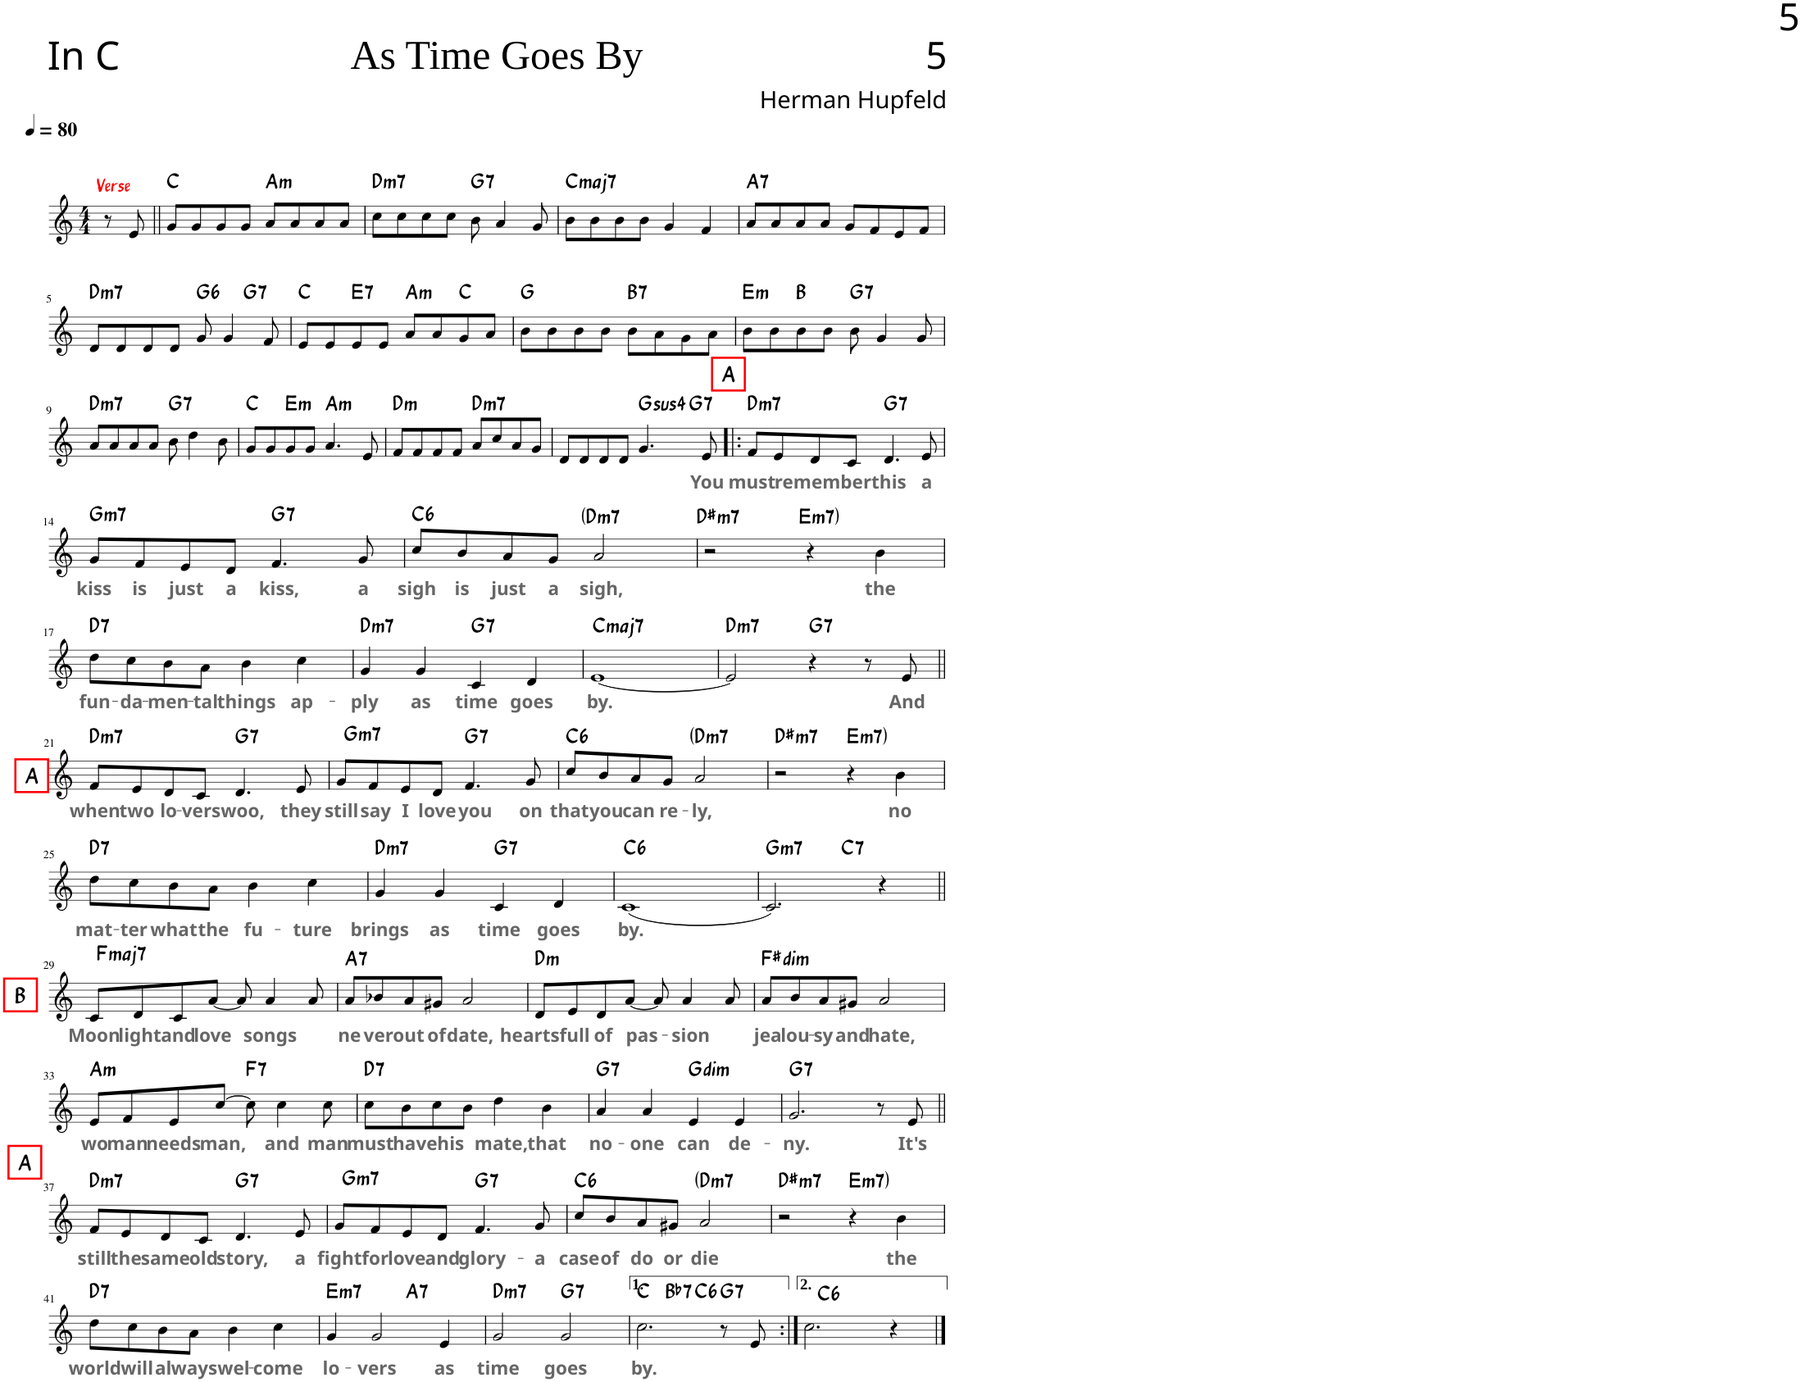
**kern	**text	**harte
*part1	*part1	*part1
*staff1	*staff1	*
*I"Voice	*	*
*I'V	*	*
*clefG2	*	*
*k[]	*	*
*M4/4	*	*
*MM80	*	*
=	=	=
!LO:TX:a:color=#FF0000:t=Verse	!	!
8r	.	.
8e/	.	.
=1||	=1||	=1||
8g/L	.	C:maj
8g/	.	.
8g/	.	.
8g/J	.	.
!	!	!LO:H:kt=m
8a/L	.	A:min
8a/	.	.
8a/	.	.
8a/J	.	.
=2	=2	=2
!	!	!LO:H:kt=m7
8cc\L	.	D:min7
8cc\	.	.
8cc\	.	.
8cc\J	.	.
!	!	!LO:H:kt=7
8b\	.	G:7
4a/	.	.
8g/	.	.
=3	=3	=3
!	!	!LO:H:kt=maj7
8b\L	.	C:maj7
8b\	.	.
8b\	.	.
8b\J	.	.
4g/	.	.
4f/	.	.
=4	=4	=4
!	!	!LO:H:kt=7
8a/L	.	A:7
8a/	.	.
8a/	.	.
8a/J	.	.
8g/L	.	.
8f/	.	.
8e/	.	.
8f/J	.	.
!!LO:LB:g=z
=5	=5	=5
!	!	!LO:H:kt=m7
*^	*	*
8d/L	2.ryy	.	D:min7
8d/	.	.	.
8d/	.	.	.
8d/J	.	.	.
!	!	!	!LO:H:kt=6
8g/	.	.	G:maj6
4g/	.	.	.
!	!	!	!LO:H:kt=7
.	4ryy	.	G:7
8f/	.	.	.
*v	*v	*	*
=6	=6	=6
8e/L	.	C:maj
8e/	.	.
!	!	!LO:H:kt=7
8e/	.	E:7
8e/J	.	.
!	!	!LO:H:kt=m
8a/L	.	A:min
8a/	.	.
8g/	.	C:maj
8a/J	.	.
=7	=7	=7
8b\L	.	G:maj
8b\	.	.
8b\	.	.
8b\J	.	.
!	!	!LO:H:kt=7
8b\L	.	B:7
8a\	.	.
8g\	.	.
8a\J	.	.
=8	=8	=8
!	!	!LO:H:kt=m
8b\L	.	E:min
8b\	.	.
8b\	.	B:maj
8b\J	.	.
!	!	!LO:H:kt=7
8b\	.	G:7
4g/	.	.
8g/	.	.
!!LO:LB:g=z
=9	=9	=9
!	!	!LO:H:kt=m7
8a/L	.	D:min7
8a/	.	.
8a/	.	.
8a/J	.	.
!	!	!LO:H:kt=7
8b\	.	G:7
4dd\	.	.
8b\	.	.
=10	=10	=10
8g/L	.	C:maj
8g/	.	.
!	!	!LO:H:kt=m
8g/	.	E:min
8g/J	.	.
!	!	!LO:H:kt=m
4.a/	.	A:min
8e/	.	.
=11	=11	=11
!	!	!LO:H:kt=m
8f/L	.	D:min
8f/	.	.
8f/	.	.
8f/J	.	.
!	!	!LO:H:kt=m7
8a/L	.	D:min7
8cc/	.	.
8a/	.	.
8g/J	.	.
=12	=12	=12
*^	*	*
8d/L	2.ryy	.	.
8d/	.	.	.
8d/	.	.	.
8d/J	.	.	.
!	!	!	!LO:H:kt=4
4.g/	.	.	G:sus4
!	!	!	!LO:H:kt=7
.	4ryy	.	G:7
!	!	!LO:LY:b:color=#666666	!
8e/	.	You	.
=13!|:	=13!|:	=13!|:	=13!|:
!LO:TX:a:B:t=A	!	!	!
!	!	!LO:LY:b:color=#666666	!LO:H:kt=m7
*v	*v	*	*
8f/L	must	D:min7
!	!LO:LY:b:color=#666666	!
8e/	remember-	.
8d/	.	.
8c/J	.	.
!	!LO:LY:b:color=#666666	!LO:H:kt=7
4.d/	this	G:7
!	!LO:LY:b:color=#666666	!
8e/	a	.
!!LO:LB:g=z
=14	=14	=14
!	!LO:LY:b:color=#666666	!LO:H:kt=m7
8g/L	kiss	G:min7
!	!LO:LY:b:color=#666666	!
8f/	is	.
!	!LO:LY:b:color=#666666	!
8e/	just	.
!	!LO:LY:b:color=#666666	!
8d/J	a	.
!	!LO:LY:b:color=#666666	!LO:H:kt=7
4.f/	kiss,	G:7
!	!LO:LY:b:color=#666666	!
8g/	a	.
=15	=15	=15
!	!LO:LY:b:color=#666666	!LO:H:kt=6
8cc/L	sigh	C:maj6
!	!LO:LY:b:color=#666666	!
8b/	is	.
!	!LO:LY:b:color=#666666	!
8a/	just	.
!	!LO:LY:b:color=#666666	!
8g/J	a	.
!	!LO:LY:b:color=#666666	!LO:H:kt=m7
2a/	sigh,	D:min7
=16	=16	=16
!	!	!LO:H:kt=m7
2r	.	D#:min7
!	!	!LO:H:kt=m7
4r	.	E:min7
!	!LO:LY:b:color=#666666	!
4b\	the	.
!!LO:LB:g=z
=17	=17	=17
!	!LO:LY:b:color=#666666	!LO:H:kt=7
8dd\L	fun-	D:7
!	!LO:LY:b:color=#666666	!
8cc\	-da-	.
!	!LO:LY:b:color=#666666	!
8b\	-men-	.
!	!LO:LY:b:color=#666666	!
8a\J	-tal	.
!	!LO:LY:b:color=#666666	!
4b\	things	.
!	!LO:LY:b:color=#666666	!
4cc\	ap-	.
=18	=18	=18
!	!LO:LY:b:color=#666666	!LO:H:kt=m7
4g/	-ply	D:min7
!	!LO:LY:b:color=#666666	!
4g/	as	.
!	!LO:LY:b:color=#666666	!LO:H:kt=7
4c/	time	G:7
!	!LO:LY:b:color=#666666	!
4d/	goes	.
=19	=19	=19
!	!LO:LY:b:color=#666666	!LO:H:kt=maj7
[1e	by.	C:maj7
=20	=20	=20
!	!	!LO:H:kt=m7
2e/]	.	D:min7
!	!	!LO:H:kt=7
4r	.	G:7
8r	.	.
!	!LO:LY:b:color=#666666	!
8e/	And	.
!!LO:LB:g=z
=21||	=21||	=21||
!LO:TX:a:B:t=A	!	!
!	!LO:LY:b:color=#666666	!LO:H:kt=m7
8f/L	when	D:min7
!	!LO:LY:b:color=#666666	!
8e/	two	.
!	!LO:LY:b:color=#666666	!
8d/	lo-	.
!	!LO:LY:b:color=#666666	!
8c/J	-vers	.
!	!LO:LY:b:color=#666666	!LO:H:kt=7
4.d/	woo,	G:7
!	!LO:LY:b:color=#666666	!
8e/	they	.
=22	=22	=22
!	!LO:LY:b:color=#666666	!LO:H:kt=m7
8g/L	still	G:min7
!	!LO:LY:b:color=#666666	!
8f/	say	.
!	!LO:LY:b:color=#666666	!
8e/	I	.
!	!LO:LY:b:color=#666666	!
8d/J	love	.
!	!LO:LY:b:color=#666666	!LO:H:kt=7
4.f/	you	G:7
!	!LO:LY:b:color=#666666	!
8g/	on	.
=23	=23	=23
!	!LO:LY:b:color=#666666	!LO:H:kt=6
8cc/L	that	C:maj6
!	!LO:LY:b:color=#666666	!
8b/	you	.
!	!LO:LY:b:color=#666666	!
8a/	can	.
!	!LO:LY:b:color=#666666	!
8g/J	re-	.
!	!LO:LY:b:color=#666666	!LO:H:kt=m7
2a/	-ly,	D:min7
=24	=24	=24
!	!	!LO:H:kt=m7
2r	.	D#:min7
!	!	!LO:H:kt=m7
4r	.	E:min7
!	!LO:LY:b:color=#666666	!
4b\	no	.
!!LO:LB:g=z
=25	=25	=25
!	!LO:LY:b:color=#666666	!LO:H:kt=7
8dd\L	mat-	D:7
!	!LO:LY:b:color=#666666	!
8cc\	-ter	.
!	!LO:LY:b:color=#666666	!
8b\	what	.
!	!LO:LY:b:color=#666666	!
8a\J	the	.
!	!LO:LY:b:color=#666666	!
4b\	fu-	.
!	!LO:LY:b:color=#666666	!
4cc\	-ture	.
=26	=26	=26
!	!LO:LY:b:color=#666666	!LO:H:kt=m7
4g/	brings	D:min7
!	!LO:LY:b:color=#666666	!
4g/	as	.
!	!LO:LY:b:color=#666666	!LO:H:kt=7
4c/	time	G:7
!	!LO:LY:b:color=#666666	!
4d/	goes	.
=27	=27	=27
!	!LO:LY:b:color=#666666	!LO:H:kt=6
(1c	by.	C:maj6
=28	=28	=28
!	!	!LO:H:kt=m7
*^	*	*
2.c/)	2ryy	.	G:min7
!	!	!	!LO:H:kt=7
.	2ryy	.	C:7
4r	.	.	.
!!LO:LB:g=z	!!
=29||	=29||	=29||	=29||
!LO:TX:a:B:t=B	!	!	!
!	!	!LO:LY:b:color=#666666	!LO:H:kt=maj7
*v	*v	*	*
8c/L	Moon	F:maj7
!	!LO:LY:b:color=#666666	!
8d/	light	.
!	!LO:LY:b:color=#666666	!
8c/	and	.
!	!LO:LY:b:color=#666666	!
[8a/J	love	.
8a/]	.	.
!	!LO:LY:b:color=#666666	!
4a/	songs	.
8a/	.	.
=30	=30	=30
!	!LO:LY:b:color=#666666	!LO:H:kt=7
8a/L	ne-	A:7
!	!LO:LY:b:color=#666666	!
8b-X/	-ver	.
!	!LO:LY:b:color=#666666	!
8a/	out	.
!	!LO:LY:b:color=#666666	!
8g#X/J	of	.
!	!LO:LY:b:color=#666666	!
2a/	date,	.
=31	=31	=31
!	!LO:LY:b:color=#666666	!LO:H:kt=m
8d/L	hearts	D:min
!	!LO:LY:b:color=#666666	!
8e/	full	.
!	!LO:LY:b:color=#666666	!
8d/	of	.
!	!LO:LY:b:color=#666666	!
[8a/J	pas-	.
8a/]	.	.
!	!LO:LY:b:color=#666666	!
4a/	sion	.
8a/	.	.
=32	=32	=32
!	!LO:LY:b:color=#666666	!LO:H:kt=dim
8a/L	jea-	F#:dim
!	!LO:LY:b:color=#666666	!
8b/	-lou-	.
!	!LO:LY:b:color=#666666	!
8a/	-sy	.
!	!LO:LY:b:color=#666666	!
8g#X/J	and	.
!	!LO:LY:b:color=#666666	!
2a/	hate,	.
!!LO:LB:g=z
=33	=33	=33
!	!LO:LY:b:color=#666666	!LO:H:kt=m
8e/L	wo-	A:min
!	!LO:LY:b:color=#666666	!
8f/	-man	.
!	!LO:LY:b:color=#666666	!
8e/	needs	.
!	!LO:LY:b:color=#666666	!
[8cc/J	man,	.
!	!	!LO:H:kt=7
8cc\]	.	F:7
!	!LO:LY:b:color=#666666	!
4cc\	and	.
!	!LO:LY:b:color=#666666	!
8cc\	man	.
=34	=34	=34
!	!LO:LY:b:color=#666666	!LO:H:kt=7
8cc\L	must	D:7
!	!LO:LY:b:color=#666666	!
8b\	have	.
!	!LO:LY:b:color=#666666	!
8cc\	his	.
8b\J	.	.
!	!LO:LY:b:color=#666666	!
4dd\	mate,	.
!	!LO:LY:b:color=#666666	!
4b\	that	.
=35	=35	=35
!	!LO:LY:b:color=#666666	!LO:H:kt=7
4a/	no-	G:7
!	!LO:LY:b:color=#666666	!
4a/	-one	.
!	!LO:LY:b:color=#666666	!LO:H:kt=dim
4e/	can	G:dim
!	!LO:LY:b:color=#666666	!
4e/	de-	.
=36	=36	=36
!	!LO:LY:b:color=#666666	!LO:H:kt=7
2.g/	-ny.	G:7
8r	.	.
!	!LO:LY:b:color=#666666	!
8e/	It's	.
!!LO:LB:g=z
=37||	=37||	=37||
!LO:TX:a:B:t=A	!	!
!	!LO:LY:b:color=#666666	!LO:H:kt=m7
8f/L	still	D:min7
!	!LO:LY:b:color=#666666	!
8e/	the	.
!	!LO:LY:b:color=#666666	!
8d/	same	.
!	!LO:LY:b:color=#666666	!
8c/J	old	.
!	!LO:LY:b:color=#666666	!LO:H:kt=7
4.d/	story,	G:7
!	!LO:LY:b:color=#666666	!
8e/	a	.
=38	=38	=38
!	!LO:LY:b:color=#666666	!LO:H:kt=m7
8g/L	fight	G:min7
!	!LO:LY:b:color=#666666	!
8f/	for	.
!	!LO:LY:b:color=#666666	!
8e/	love	.
!	!LO:LY:b:color=#666666	!
8d/J	and	.
!	!LO:LY:b:color=#666666	!LO:H:kt=7
4.f/	glory-	G:7
!	!LO:LY:b:color=#666666	!
8g/	a	.
=39	=39	=39
!	!LO:LY:b:color=#666666	!LO:H:kt=6
8cc/L	case	C:maj6
!	!LO:LY:b:color=#666666	!
8b/	of	.
!	!LO:LY:b:color=#666666	!
8a/	do	.
!	!LO:LY:b:color=#666666	!
8g#X/J	or	.
!	!LO:LY:b:color=#666666	!LO:H:kt=m7
2a/	die	D:min7
=40	=40	=40
!	!	!LO:H:kt=m7
2r	.	D#:min7
!	!	!LO:H:kt=m7
4r	.	E:min7
!	!LO:LY:b:color=#666666	!
4b\	the	.
!!LO:LB:g=z
=41	=41	=41
!	!LO:LY:b:color=#666666	!LO:H:kt=7
8dd\L	world	D:7
!	!LO:LY:b:color=#666666	!
8cc\	will	.
!	!LO:LY:b:color=#666666	!
8b\	al-	.
!	!LO:LY:b:color=#666666	!
8a\J	-ways	.
!	!LO:LY:b:color=#666666	!
4b\	wel-	.
!	!LO:LY:b:color=#666666	!
4cc\	-come	.
=42	=42	=42
!	!LO:LY:b:color=#666666	!LO:H:kt=m7
*^	*	*
4g/	2ryy	lo-	E:min7
!	!	!LO:LY:b:color=#666666	!
2g/	.	-vers	.
!	!	!	!LO:H:kt=7
.	2ryy	.	A:7
!	!	!LO:LY:b:color=#666666	!
4e/	.	as	.
=43	=43	=43	=43
!	!	!LO:LY:b:color=#666666	!LO:H:kt=m7
*v	*v	*	*
2g/	time	D:min7
!	!LO:LY:b:color=#666666	!LO:H:kt=7
2g/	goes	G:7
=44	=44	=44
!	!LO:LY:b:color=#666666	!
*^	*	*
*	*^	*	*
2.cc\	4ryy	2ryy	by.	C:maj
!	!	!	!	!LO:H:kt=7
.	2.ryy	.	.	Bb:7
!	!	!	!	!LO:H:kt=6
.	.	2ryy	.	C:maj6
!	!	!	!	!LO:H:kt=7
8r	.	.	.	G:7
8e/	.	.	.	.
=45:|!	=45:|!	=45:|!	=45:|!	=45:|!
!	!	!	!	!LO:H:kt=6
*v	*v	*v	*	*
2.cc\	.	C:maj6
4r	.	.
==	==	==
*-	*-	*-
